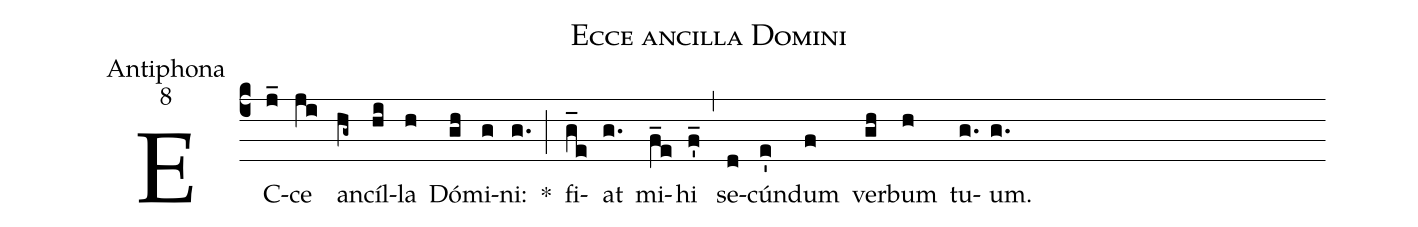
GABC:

name:Ecce ancilla Domini;
office-part:Antiphona;
mode:8;
%%
(c4) EC(j_)ce(ji) an(hg~)cíl(hi)la(h) Dó(gh)mi(g)ni:(g.) *(;) fi(g_e)at(g.) mi(f_e)hi(f'_) (,) se(d)cún(e')dum(f) ver(gh)bum(h) tu(g.)um.(g.)

%<i>T. P.</i>(::) Al(hi)le(h)lú(g.)ia.(g.) (::)
